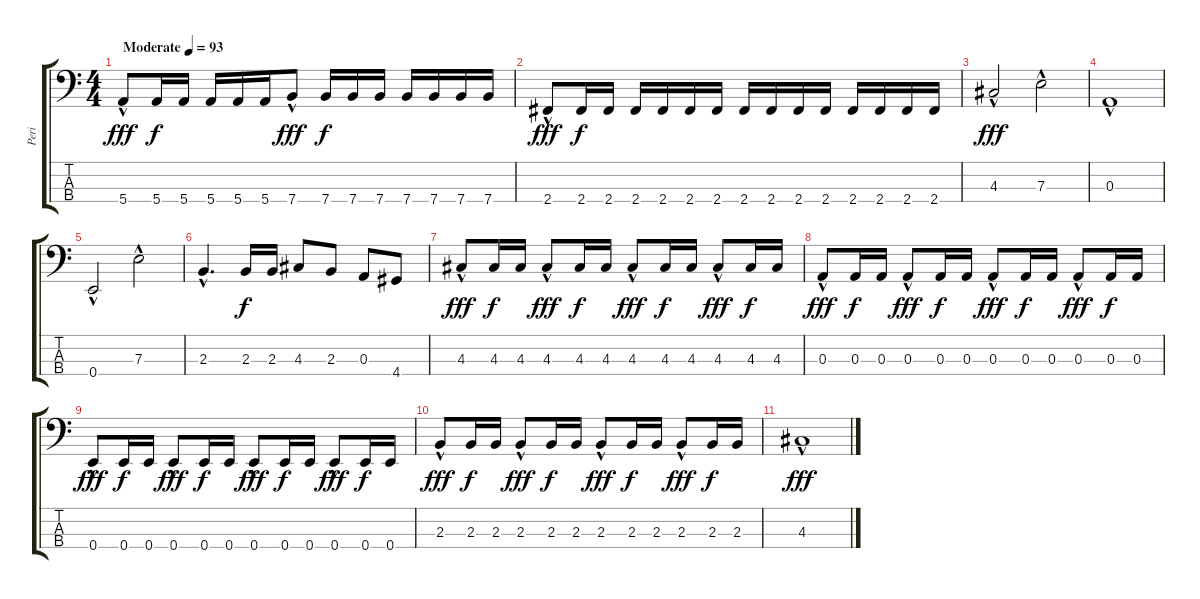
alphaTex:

\track ("Peri" "Peri") {instrument electricbassfinger}
\staff {score tabs}
\tuning (G2 D2 A1 E1) {hide}
\ts (4 4)
\tempo (93 "Moderate")
\clef f4
\ks c
5.4{hac}.8{dy fff instrument electricbassfinger} 5.4.16{dy f} 5.4.16 5.4.16 5.4.16 5.4.16 7.4{hac}.8{dy fff} 7.4.16{dy f} 7.4.16 7.4.16 7.4.16 7.4.16 7.4.16 7.4.16 |
2.4{hac}.8{dy fff} 2.4.16{dy f} 2.4.16 2.4.16 2.4.16 2.4.16 2.4.16 2.4.16 2.4.16 2.4.16 2.4.16 2.4.16 2.4.16 2.4.16 2.4.16 |
4.3{hac}.2{dy fff} 7.3{hac}.2 |
0.3{hac}.1 |
0.4{hac}.2 7.3{hac}.2 |
2.3{hac}.4{d} 2.3.16{dy f} 2.3.16 4.3.8 2.3.8 0.3.8 4.4.8 |
4.3{hac}.8{dy fff} 4.3.16{dy f} 4.3.16 4.3{hac}.8{dy fff} 4.3.16{dy f} 4.3.16 4.3{hac}.8{dy fff} 4.3.16{dy f} 4.3.16 4.3{hac}.8{dy fff} 4.3.16{dy f} 4.3.16 |
0.3{hac}.8{dy fff} 0.3.16{dy f} 0.3.16 0.3{hac}.8{dy fff} 0.3.16{dy f} 0.3.16 0.3{hac}.8{dy fff} 0.3.16{dy f} 0.3.16 0.3{hac}.8{dy fff} 0.3.16{dy f} 0.3.16 |
0.4{hac}.8{dy fff} 0.4.16{dy f} 0.4.16 0.4{hac}.8{dy fff} 0.4.16{dy f} 0.4.16 0.4{hac}.8{dy fff} 0.4.16{dy f} 0.4.16 0.4{hac}.8{dy fff} 0.4.16{dy f} 0.4.16 |
2.3{hac}.8{dy fff} 2.3.16{dy f} 2.3.16 2.3{hac}.8{dy fff} 2.3.16{dy f} 2.3.16 2.3{hac}.8{dy fff} 2.3.16{dy f} 2.3.16 2.3{hac}.8{dy fff} 2.3.16{dy f} 2.3.16 |
4.3{hac}.1{dy fff}
